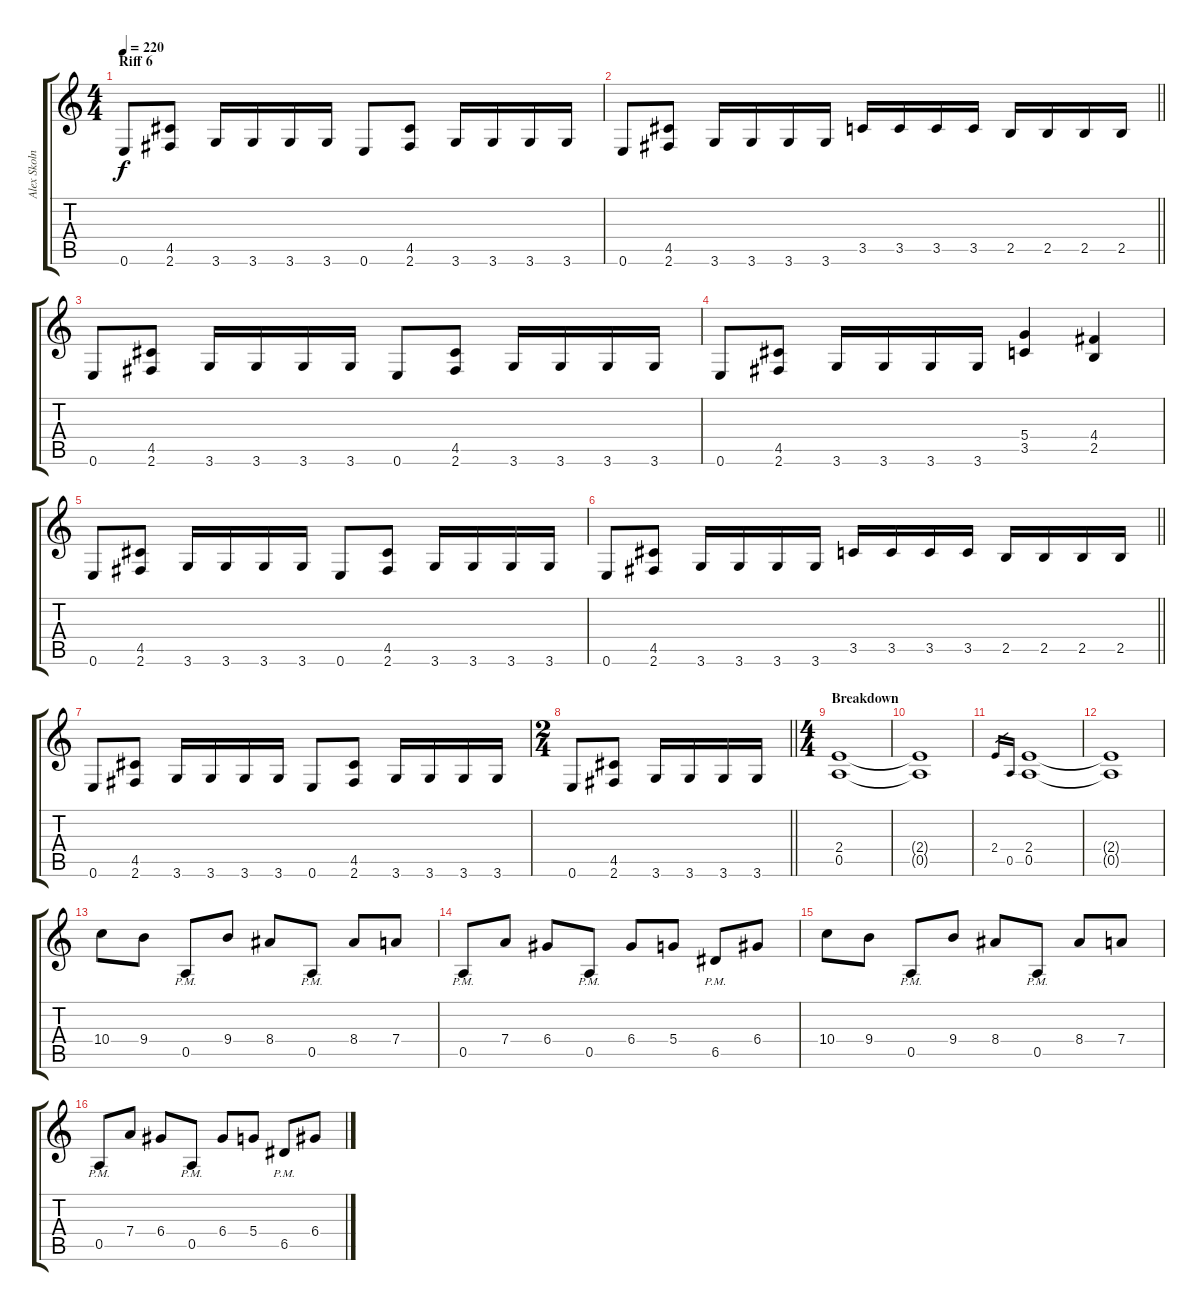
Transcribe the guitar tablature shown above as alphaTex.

\track ("Alex Skolnick (Lead Gutar)" "Alex Skoln") {instrument distortionguitar}
\staff {score tabs}
\tuning (E4 B3 G3 D3 A2 E2) {hide}
\ts (4 4)
\section ("" "Riff 6")
\tempo 220
\clef g2
\ks c
0.6.8{dy f} (4.5 2.6).8 3.6.16 3.6.16 3.6.16 3.6.16 0.6.8 (4.5 2.6).8 3.6.16 3.6.16 3.6.16 3.6.16 |
\barLineRight lightlight
0.6.8 (4.5 2.6).8 3.6.16 3.6.16 3.6.16 3.6.16 3.5.16 3.5.16 3.5.16 3.5.16 2.5.16 2.5.16 2.5.16 2.5.16 |
0.6.8 (4.5 2.6).8 3.6.16 3.6.16 3.6.16 3.6.16 0.6.8 (4.5 2.6).8 3.6.16 3.6.16 3.6.16 3.6.16 |
0.6.8 (4.5 2.6).8 3.6.16 3.6.16 3.6.16 3.6.16 (5.4 3.5).4 (4.4 2.5).4 |
0.6.8 (4.5 2.6).8 3.6.16 3.6.16 3.6.16 3.6.16 0.6.8 (4.5 2.6).8 3.6.16 3.6.16 3.6.16 3.6.16 |
\barLineRight lightlight
0.6.8 (4.5 2.6).8 3.6.16 3.6.16 3.6.16 3.6.16 3.5.16 3.5.16 3.5.16 3.5.16 2.5.16 2.5.16 2.5.16 2.5.16 |
0.6.8 (4.5 2.6).8 3.6.16 3.6.16 3.6.16 3.6.16 0.6.8 (4.5 2.6).8 3.6.16 3.6.16 3.6.16 3.6.16 |
\ts (2 4)
\barLineRight lightlight
0.6.8 (4.5 2.6).8 3.6.16 3.6.16 3.6.16 3.6.16 |
\ts (4 4)
\section ("" "Breakdown")
(2.4 0.5).1 |
(2.4{t} 0.5{t}).1 |
2.4.16{gr} 0.5.16{gr} (2.4 0.5).1 |
(2.4{t} 0.5{t}).1 |
10.4.8 9.4.8 0.5{pm}.8 9.4.8 8.4.8 0.5{pm}.8 8.4.8 7.4.8 |
0.5{pm}.8 7.4.8 6.4.8 0.5{pm}.8 6.4.8 5.4.8 6.5{pm}.8 6.4.8 |
10.4.8 9.4.8 0.5{pm}.8 9.4.8 8.4.8 0.5{pm}.8 8.4.8 7.4.8 |
0.5{pm}.8 7.4.8 6.4.8 0.5{pm}.8 6.4.8 5.4.8 6.5{pm}.8 6.4.8
